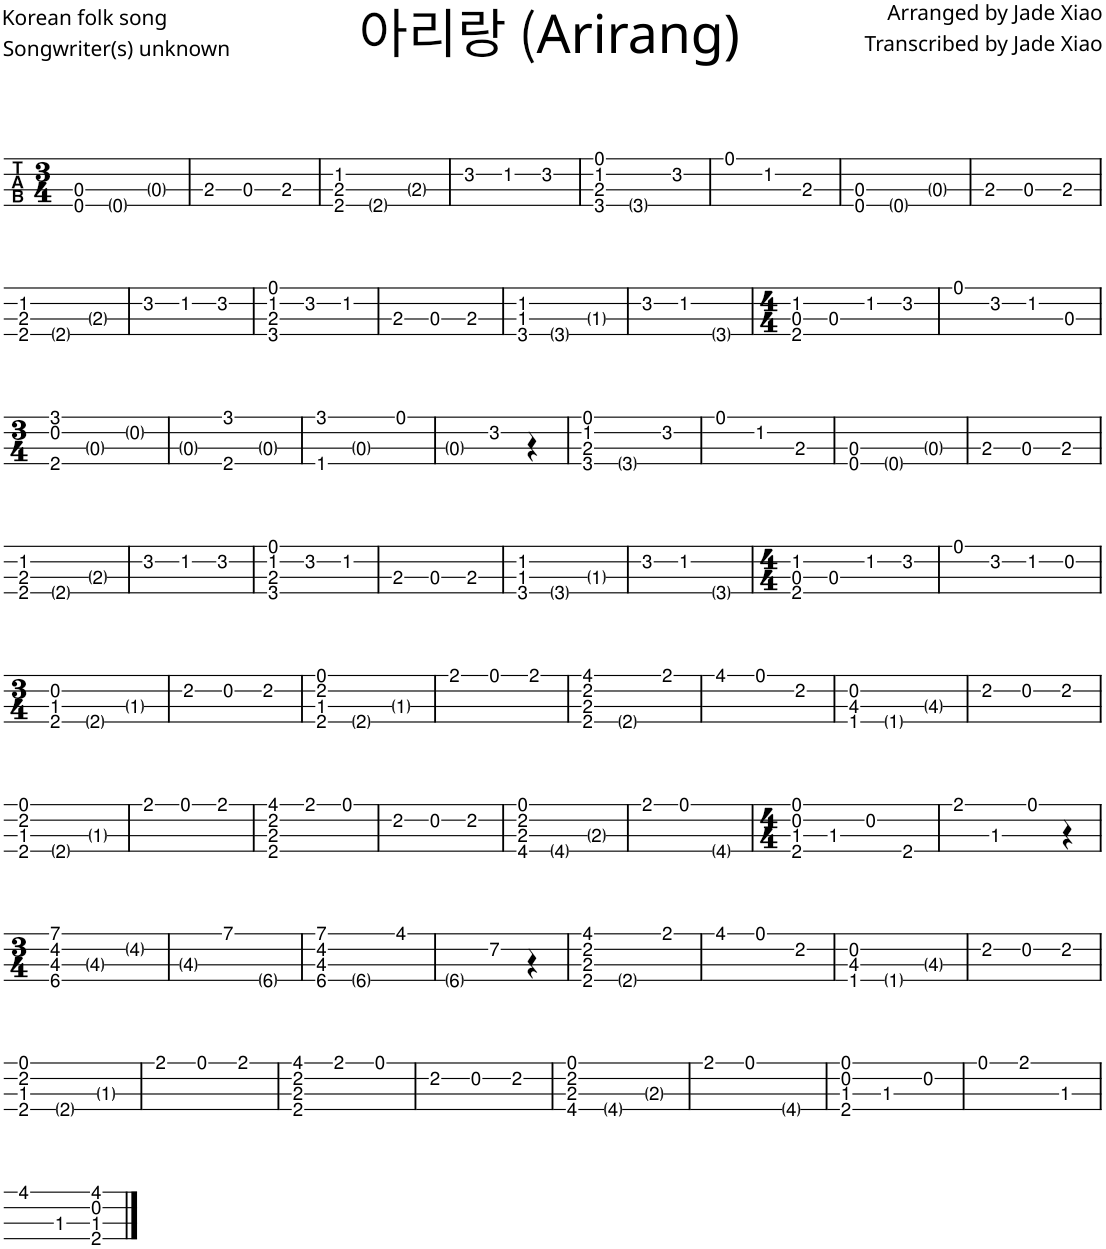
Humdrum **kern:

**kern
*part1
*staff1
*I"Ukulele
*I'Uk.
*stria4
*
*k[]
*M3/4
=1
4G 4c
4G
4c
=2
4d
4c
4d
=3
4A 4d 4f
4A
4d
=4
4g
4f
4g
=5
4B- 4d 4f 4a
4A#
4g
=6
4a
4f
4d
=7
4G 4c
4G
4c
=8
4d
4c
4d
!!LO:LB:g=z
=9
4A 4d 4f
4A
4d
=10
4g
4f
4g
=11
4B- 4d 4f 4a
4g
4f
=12
4d
4c
4d
=13
4B- 4d- 4f
4B-
4c#
=14
4g
4f
4B-
=15
*M4/4
4A 4c 4f
4c
4f
4g
=16
4a
4g
4f
4c
!!LO:LB:g=z
=17
*M3/4
4A 4e 4cc
4c
4e
=18
4c
4A 4cc
4c
=19
4G# 4cc
4c
4a
=20
4c
4g
4r
=21
4B- 4d 4f 4a
4A#
4g
=22
4a
4f
4d
=23
4G 4c
4G
4c
=24
4d
4c
4d
!!LO:LB:g=z
=25
4A 4d 4f
4A
4d
=26
4g
4f
4g
=27
4B- 4d 4f 4a
4g
4f
=28
4d
4c
4d
=29
4B- 4d- 4f
4B-
4c#
=30
4g
4f
4B-
=31
*M4/4
4A 4c 4f
4c
4f
4g
=32
4a
4g
4f
4e
!!LO:LB:g=z
=33
*M3/4
4A 4c# 4e
4A
4c#
=34
4f#
4e
4f#
=35
4A 4c# 4f# 4a
4A
4c#
=36
4b
4a
4b
=37
4A 4d 4f# 4dd-
4A
4b
=38
4cc#
4a
4f#
=39
4G# 4e 4e
4G#
4e
=40
4f#
4e
4f#
!!LO:LB:g=z
=41
4A 4c# 4f# 4a
4A
4c#
=42
4b
4a
4b
=43
4A 4d 4f# 4dd-
4b
4a
=44
4f#
4e
4f#
=45
4B 4d 4f# 4a
4B
4d
=46
4b
4a
4B
=47
*M4/4
4A 4c# 4e 4a
4c#
4e
4A
=48
4b
4c#
4a
4r
!!LO:LB:g=z
=49
*M3/4
4c# 4e 4g# 4ee
4e
4g#
=50
4e
4ee
4c#
=51
4c# 4e 4g# 4ee
4c#
4cc#
=52
4c#
4b
4r
=53
4A 4d 4f# 4dd-
4A
4b
=54
4cc#
4a
4f#
=55
4G# 4e 4e
4G#
4e
=56
4f#
4e
4f#
!!LO:LB:g=z
=57
4A 4c# 4f# 4a
4A
4c#
=58
4b
4a
4b
=59
4A 4d 4f# 4dd-
4b
4a
=60
4f#
4e
4f#
=61
4B 4d 4f# 4a
4B
4d
=62
4b
4a
4B
=63
4A 4c# 4e 4a
4c#
4e
=64
4a
4b
4c#
!!LO:LB:g=z
=65
4cc#
4c#
4A 4d- 4e 4cc#
==
*-
